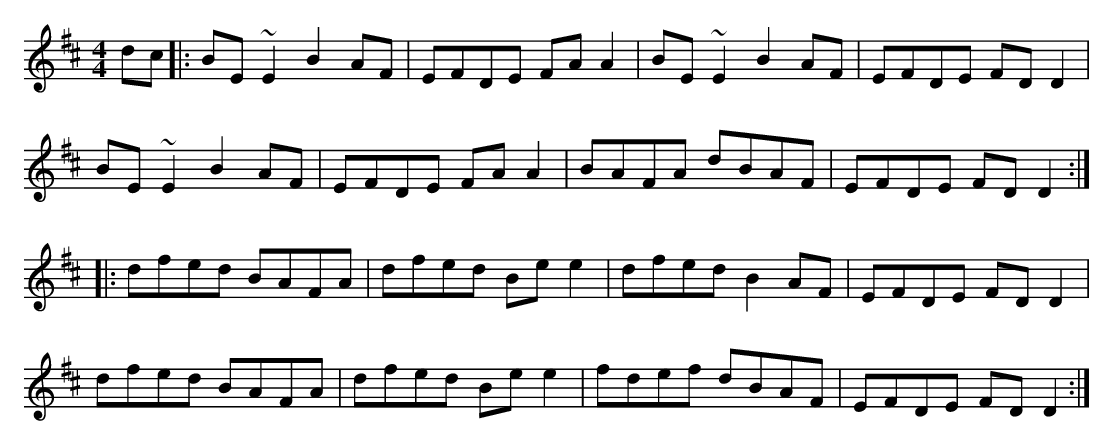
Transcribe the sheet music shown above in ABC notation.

X:1
M:4/4
K:Bmin
dc|:BE ~E2 B2AF|EFDE FA A2|BE ~E2 B2AF|EFDE FD D2|
BE ~E2 B2AF|EFDE FA A2|BAFA dBAF|EFDE FD D2:|
|:dfed BAFA|dfed Be e2|dfed B2 AF|EFDE FD D2|
dfed BAFA|dfed Be e2|fdef dBAF|EFDE FD D2:|
